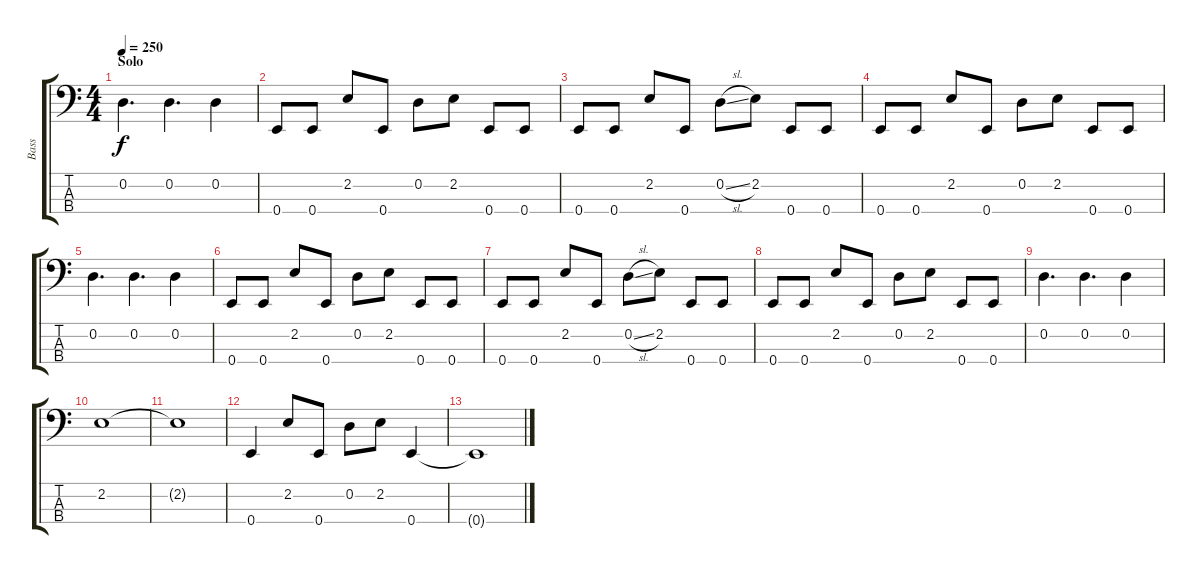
\track ("Bass" "Bass") {instrument electricbassfinger}
\staff {score tabs}
\tuning (G2 D2 A1 E1) {hide}
\ts (4 4)
\section ("" "Solo")
\tempo 250
\clef f4
\ks c
0.2.4{d dy f} 0.2.4{d} 0.2.4 |
0.4.8 0.4.8 2.2.8 0.4.8 0.2.8 2.2.8 0.4.8 0.4.8 |
0.4.8 0.4.8 2.2.8 0.4.8 0.2{sl}.8 2.2.8 0.4.8 0.4.8 |
0.4.8 0.4.8 2.2.8 0.4.8 0.2.8 2.2.8 0.4.8 0.4.8 |
0.2.4{d} 0.2.4{d} 0.2.4 |
0.4.8 0.4.8 2.2.8 0.4.8 0.2.8 2.2.8 0.4.8 0.4.8 |
0.4.8 0.4.8 2.2.8 0.4.8 0.2{sl}.8 2.2.8 0.4.8 0.4.8 |
0.4.8 0.4.8 2.2.8 0.4.8 0.2.8 2.2.8 0.4.8 0.4.8 |
0.2.4{d} 0.2.4{d} 0.2.4 |
2.2.1 |
2.2{t}.1 |
0.4.4 2.2.8 0.4.8 0.2.8 2.2.8 0.4.4 |
0.4{t}.1
